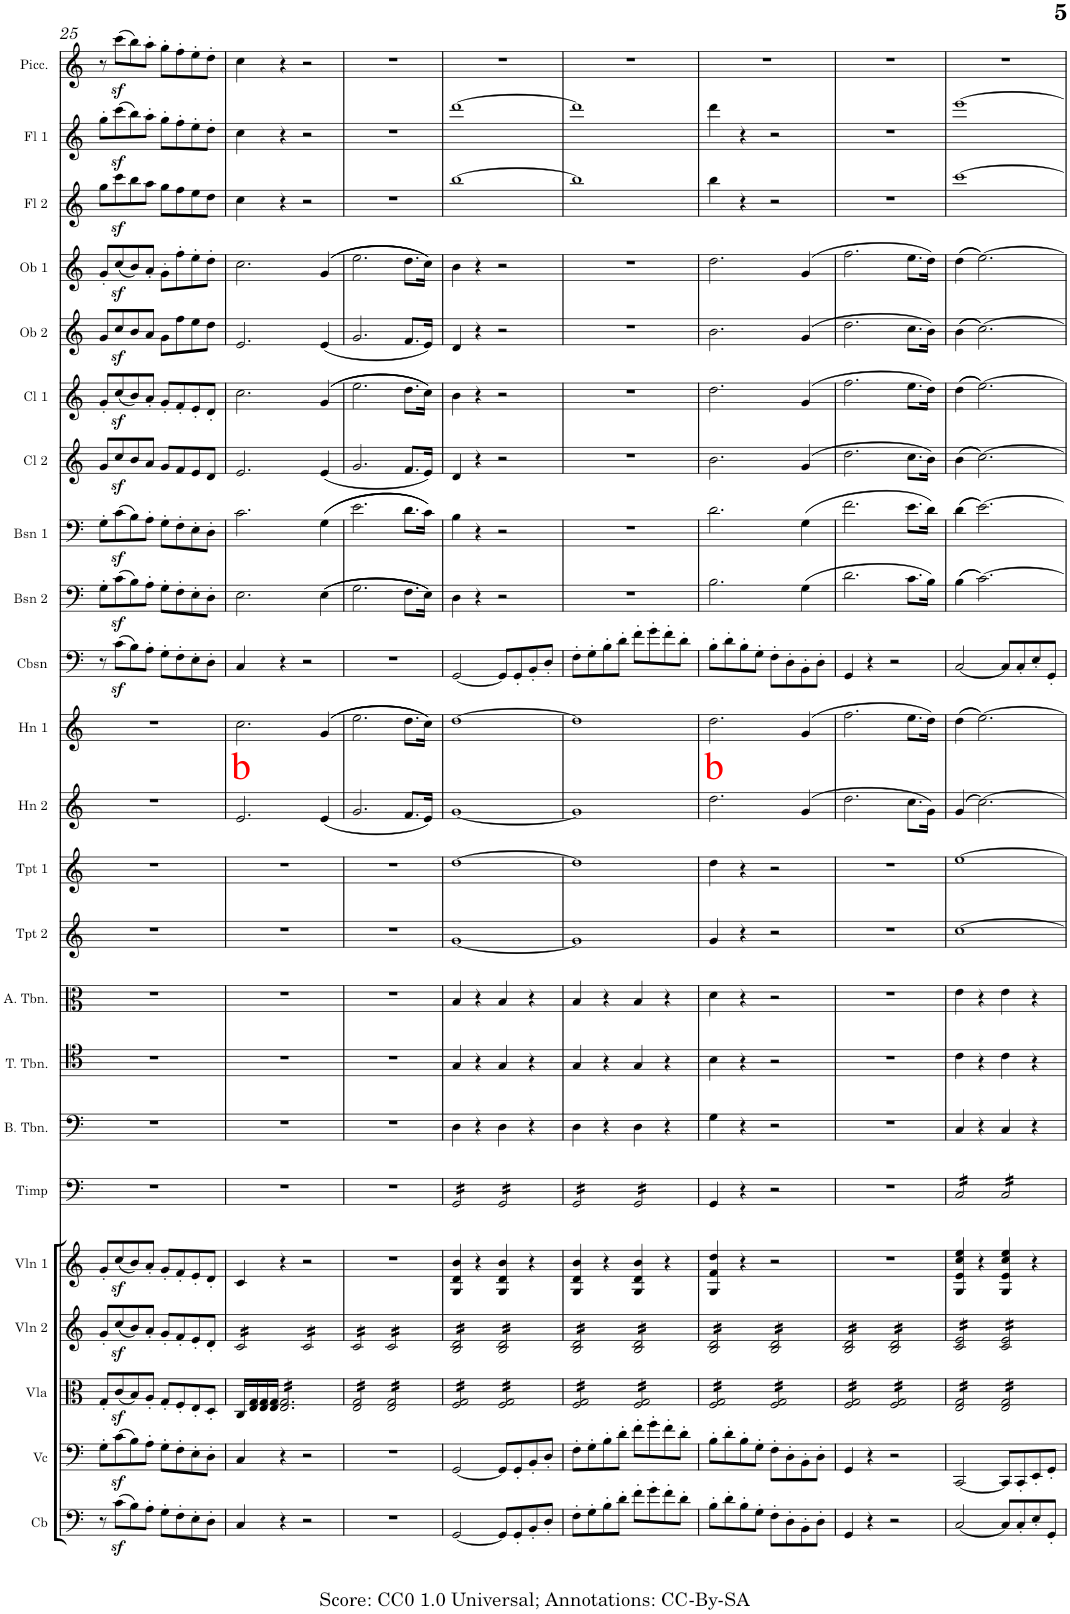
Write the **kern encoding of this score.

**kern	**kern	**kern	**kern	**kern	**kern	**kern	**kern	**kern	**kern	**kern	**kern	**kern	**text	**kern	**kern	**kern	**kern	**kern	**kern	**kern	**kern	**kern	**kern
*part23	*part22	*part21	*part20	*part19	*part18	*part17	*part16	*part15	*part14	*part13	*part12	*part11	*part11	*part10	*part9	*part8	*part7	*part6	*part5	*part4	*part3	*part2	*part1
*staff23	*staff22	*staff21	*staff20	*staff19	*staff18	*staff17	*staff16	*staff15	*staff14	*staff13	*staff12	*staff11	*staff11	*staff10	*staff9	*staff8	*staff7	*staff6	*staff5	*staff4	*staff3	*staff2	*staff1
*I"Contrabass	*I"Violoncello	*I"Viola	*I"Violin 2	*I"Violin 1	*I"Timpani	*I"Bass Trombone	*I"Tenor Trombone	*I"Alto Trombone	*I"C Trumpet 2	*I"C Trumpet 1	*I"C Horn 2	*I"C Horn 1	*	*I"Contrabassoon	*I"Bassoon 2	*I"Bassoon 1	*I"C Clarinet 2	*I"C Clarinet 1	*I"Oboe 2	*I"Oboe 1	*I"Flute 2	*I"Flute 1	*I"Piccolo
*I'Cb	*I'Vc	*I'Vla	*I'Vln 2	*I'Vln 1	*I'Timp	*I'B. Tbn.	*I'T. Tbn.	*I'A. Tbn.	*I'Tpt 2	*I'Tpt 1	*I'Hn 2	*I'Hn 1	*	*I'Cbsn	*I'Bsn 2	*I'Bsn 1	*I'Cl 2	*I'Cl 1	*I'Ob 2	*I'Ob 1	*I'Fl 2	*I'Fl 1	*I'Picc.
!!LO:PB:g=z
*clefF4	*clefF4	*clefC3	*clefG2	*clefG2	*clefF4	*clefF4	*clefC4	*clefC3	*clefG2	*clefG2	*clefG2	*clefG2	*	*clefF4	*clefF4	*clefF4	*clefG2	*clefG2	*clefG2	*clefG2	*clefG2	*clefG2	*clefG2
*Trd7c12	*	*	*	*	*	*	*	*	*	*	*Trd7c12	*Trd7c12	*	*Trd7c12	*	*	*Trd1c2	*Trd1c2	*	*	*	*	*Trd-7c-12
*k[]	*k[]	*k[]	*k[]	*k[]	*k[]	*k[]	*k[]	*k[]	*k[]	*k[]	*k[]	*k[]	*	*k[]	*k[]	*k[]	*k[]	*k[]	*k[]	*k[]	*k[]	*k[]	*k[]
*M4/4	*M4/4	*M4/4	*M4/4	*M4/4	*M4/4	*M4/4	*M4/4	*M4/4	*M4/4	*M4/4	*M4/4	*M4/4	*	*M4/4	*M4/4	*M4/4	*M4/4	*M4/4	*M4/4	*M4/4	*M4/4	*M4/4	*M4/4
*met(c)	*met(c)	*met(c)	*met(c)	*met(c)	*met(c)	*met(c)	*met(c)	*met(c)	*met(c)	*met(c)	*met(c)	*met(c)	*	*met(c)	*met(c)	*met(c)	*met(c)	*met(c)	*met(c)	*met(c)	*met(c)	*met(c)	*met(c)
=25	=25	=25	=25	=25	=25	=25	=25	=25	=25	=25	=25	=25	=25	=25	=25	=25	=25	=25	=25	=25	=25	=25	=25
8r	8G'\L	8G'/L	8g'/L	8g'/L	1r	1r	1r	1r	1r	1r	1r	1r	.	8r	8G'\L	8G'\L	8g/L	8g'/L	8g/L	8g'/L	8gg\L	8gg'\L	8r
(8cz<\L	(8cz<\	(8cz</	(8ccz</	(8ccz</	.	.	.	.	.	.	.	.	.	(8cz<\L	(8cz<\	(8cz<\	8ccz</	(8ccz</	8ccz</	(8ccz</	8cccz<\	(8cccz<\	(8cccz<\L
8B\)	8B\)	8B/)	8b/)	8b/)	.	.	.	.	.	.	.	.	.	8B\)	8B\)	8B\)	8b/	8b/)	8b/	8b/)	8bb\	8bb\)	8bb\)
8A'\J	8A'\J	8A'/J	8a'/J	8a'/J	.	.	.	.	.	.	.	.	.	8A'\J	8A'\J	8A'\J	8a/J	8a'/J	8a/J	8a'/J	8aa\J	8aa'\J	8aa'\J
8G'\L	8G'\L	8G'/L	8g'/L	8g'/L	.	.	.	.	.	.	.	.	.	8G'\L	8G'\L	8G'\L	8g/L	8g'/L	8g\L	8g'\L	8gg\L	8gg'\L	8gg'\L
8F'\	8F'\	8F'/	8f'/	8f'/	.	.	.	.	.	.	.	.	.	8F'\	8F'\	8F'\	8f/	8f'/	8ff\	8ff'\	8ff\	8ff'\	8ff'\
8E'\	8E'\	8E'/	8e'/	8e'/	.	.	.	.	.	.	.	.	.	8E'\	8E'\	8E'\	8e/	8e'/	8ee\	8ee'\	8ee\	8ee'\	8ee'\
8D'\J	8D'\J	8D'/J	8d'/J	8d'/J	.	.	.	.	.	.	.	.	.	8D'\J	8D'\J	8D'\J	8d/J	8d'/J	8dd\J	8dd'\J	8dd\J	8dd'\J	8dd'\J
=26	=26	=26	=26	=26	=26	=26	=26	=26	=26	=26	=26	=26	=26	=26	=26	=26	=26	=26	=26	=26	=26	=26	=26
!	!	!	!	!	!	!	!	!	!	!	!	!	!LO:LY:b:color=#FF0000	!	!	!	!	!	!	!	!	!	!
*	*	*	*tremolo	*	*	*	*	*	*	*	*	*	*	*	*	*	*	*	*	*	*	*	*
4C/	4C/	16C/LL	16c/LL	4c/	1r	1r	1r	1r	1r	1r	2.e/	2.cc\	b	4C/	2.E\	2.c\	2.e/	2.cc\	2.e/	2.cc\	4cc\	4cc\	4cc\
.	.	16E/ 16G/	16c/	.	.	.	.	.	.	.	.	.	.	.	.	.	.	.	.	.	.	.	.
.	.	16E/ 16G/	16c/	.	.	.	.	.	.	.	.	.	.	.	.	.	.	.	.	.	.	.	.
.	.	16E/ 16G/JJ	16c/	.	.	.	.	.	.	.	.	.	.	.	.	.	.	.	.	.	.	.	.
*	*	*tremolo	*	*	*	*	*	*	*	*	*	*	*	*	*	*	*	*	*	*	*	*	*
4r	4r	16E/ 16G/LL	16c/	4r	.	.	.	.	.	.	.	.	.	4r	.	.	.	.	.	.	4r	4r	4r
.	.	16E/ 16G/	16c/	.	.	.	.	.	.	.	.	.	.	.	.	.	.	.	.	.	.	.	.
.	.	16E/ 16G/	16c/	.	.	.	.	.	.	.	.	.	.	.	.	.	.	.	.	.	.	.	.
.	.	16E/ 16G/	16c/JJ	.	.	.	.	.	.	.	.	.	.	.	.	.	.	.	.	.	.	.	.
2r	2r	16E/ 16G/	16c/LL	2r	.	.	.	.	.	.	.	.	.	2r	.	.	.	.	.	.	2r	2r	2r
.	.	16E/ 16G/	16c/	.	.	.	.	.	.	.	.	.	.	.	.	.	.	.	.	.	.	.	.
.	.	16E/ 16G/	16c/	.	.	.	.	.	.	.	.	.	.	.	.	.	.	.	.	.	.	.	.
.	.	16E/ 16G/	16c/	.	.	.	.	.	.	.	.	.	.	.	.	.	.	.	.	.	.	.	.
.	.	16E/ 16G/	16c/	.	.	.	.	.	.	.	(<4e/	((4g/	.	.	((4E\	((4G\	(<4e/	((4g/	(<4e/	((4g/	.	.	.
.	.	16E/ 16G/	16c/	.	.	.	.	.	.	.	.	.	.	.	.	.	.	.	.	.	.	.	.
.	.	16E/ 16G/	16c/	.	.	.	.	.	.	.	.	.	.	.	.	.	.	.	.	.	.	.	.
.	.	16E/ 16G/JJ	16c/JJ	.	.	.	.	.	.	.	.	.	.	.	.	.	.	.	.	.	.	.	.
=27	=27	=27	=27	=27	=27	=27	=27	=27	=27	=27	=27	=27	=27	=27	=27	=27	=27	=27	=27	=27	=27	=27	=27
1r	1r	16E/ 16G/LL	16c/LL	1r	1r	1r	1r	1r	1r	1r	2.g/	2.ee\	.	1r	2.G\	2.e\	2.g/	2.ee\	2.g/	2.ee\	1r	1r	1r
.	.	16E/ 16G/	16c/	.	.	.	.	.	.	.	.	.	.	.	.	.	.	.	.	.	.	.	.
.	.	16E/ 16G/	16c/	.	.	.	.	.	.	.	.	.	.	.	.	.	.	.	.	.	.	.	.
.	.	16E/ 16G/	16c/	.	.	.	.	.	.	.	.	.	.	.	.	.	.	.	.	.	.	.	.
.	.	16E/ 16G/	16c/	.	.	.	.	.	.	.	.	.	.	.	.	.	.	.	.	.	.	.	.
.	.	16E/ 16G/	16c/	.	.	.	.	.	.	.	.	.	.	.	.	.	.	.	.	.	.	.	.
.	.	16E/ 16G/	16c/	.	.	.	.	.	.	.	.	.	.	.	.	.	.	.	.	.	.	.	.
.	.	16E/ 16G/JJ	16c/JJ	.	.	.	.	.	.	.	.	.	.	.	.	.	.	.	.	.	.	.	.
.	.	16E/ 16G/LL	16c/LL	.	.	.	.	.	.	.	.	.	.	.	.	.	.	.	.	.	.	.	.
.	.	16E/ 16G/	16c/	.	.	.	.	.	.	.	.	.	.	.	.	.	.	.	.	.	.	.	.
.	.	16E/ 16G/	16c/	.	.	.	.	.	.	.	.	.	.	.	.	.	.	.	.	.	.	.	.
.	.	16E/ 16G/	16c/	.	.	.	.	.	.	.	.	.	.	.	.	.	.	.	.	.	.	.	.
.	.	16E/ 16G/	16c/	.	.	.	.	.	.	.	8.f/L	8.dd\L	.	.	8.F\L	8.d\L	8.f/L	8.dd\L	8.f/L	8.dd\L	.	.	.
.	.	16E/ 16G/	16c/	.	.	.	.	.	.	.	.	.	.	.	.	.	.	.	.	.	.	.	.
.	.	16E/ 16G/	16c/	.	.	.	.	.	.	.	.	.	.	.	.	.	.	.	.	.	.	.	.
.	.	16E/ 16G/JJ	16c/JJ	.	.	.	.	.	.	.	16e/Jk)	16cc\Jk))	.	.	16E\Jk))	16c\Jk))	16e/Jk)	16cc\Jk))	16e/Jk)	16cc\Jk))	.	.	.
=28	=28	=28	=28	=28	=28	=28	=28	=28	=28	=28	=28	=28	=28	=28	=28	=28	=28	=28	=28	=28	=28	=28	=28
*	*	*	*	*	*tremolo	*	*	*	*	*	*	*	*	*	*	*	*	*	*	*	*	*	*
[2GG/	[2GG/	16F/ 16G/LL	16B/ 16d/LL	4G/ 4d/ 4b/	16GG/LL	4D\	4G/	4B/	[1g	[1dd	[1g	[1dd	.	[2GG/	4D\	4B\	4d/	4b\	4d/	4b\	[1bb	[1ddd	1r
.	.	16F/ 16G/	16B/ 16d/	.	16GG/	.	.	.	.	.	.	.	.	.	.	.	.	.	.	.	.	.	.
.	.	16F/ 16G/	16B/ 16d/	.	16GG/	.	.	.	.	.	.	.	.	.	.	.	.	.	.	.	.	.	.
.	.	16F/ 16G/	16B/ 16d/	.	16GG/	.	.	.	.	.	.	.	.	.	.	.	.	.	.	.	.	.	.
.	.	16F/ 16G/	16B/ 16d/	4r	16GG/	4r	4r	4r	.	.	.	.	.	.	4r	4r	4r	4r	4r	4r	.	.	.
.	.	16F/ 16G/	16B/ 16d/	.	16GG/	.	.	.	.	.	.	.	.	.	.	.	.	.	.	.	.	.	.
.	.	16F/ 16G/	16B/ 16d/	.	16GG/	.	.	.	.	.	.	.	.	.	.	.	.	.	.	.	.	.	.
.	.	16F/ 16G/JJ	16B/ 16d/JJ	.	16GG/JJ	.	.	.	.	.	.	.	.	.	.	.	.	.	.	.	.	.	.
8GG/L]	8GG/L]	16F/ 16G/LL	16B/ 16d/LL	4G/ 4d/ 4b/	16GG/LL	4D\	4G/	4B/	.	.	.	.	.	8GG/L]	2r	2r	2r	2r	2r	2r	.	.	.
.	.	16F/ 16G/	16B/ 16d/	.	16GG/	.	.	.	.	.	.	.	.	.	.	.	.	.	.	.	.	.	.
8GG'/	8GG'/	16F/ 16G/	16B/ 16d/	.	16GG/	.	.	.	.	.	.	.	.	8GG'/	.	.	.	.	.	.	.	.	.
.	.	16F/ 16G/	16B/ 16d/	.	16GG/	.	.	.	.	.	.	.	.	.	.	.	.	.	.	.	.	.	.
8BB'/	8BB'/	16F/ 16G/	16B/ 16d/	4r	16GG/	4r	4r	4r	.	.	.	.	.	8BB'/	.	.	.	.	.	.	.	.	.
.	.	16F/ 16G/	16B/ 16d/	.	16GG/	.	.	.	.	.	.	.	.	.	.	.	.	.	.	.	.	.	.
8D'/J	8D'/J	16F/ 16G/	16B/ 16d/	.	16GG/	.	.	.	.	.	.	.	.	8D'/J	.	.	.	.	.	.	.	.	.
.	.	16F/ 16G/JJ	16B/ 16d/JJ	.	16GG/JJ	.	.	.	.	.	.	.	.	.	.	.	.	.	.	.	.	.	.
=29	=29	=29	=29	=29	=29	=29	=29	=29	=29	=29	=29	=29	=29	=29	=29	=29	=29	=29	=29	=29	=29	=29	=29
8F'\L	8F'\L	16F/ 16G/LL	16B/ 16d/LL	4G/ 4d/ 4b/	16GG/LL	4D\	4G/	4B/	1g]	1dd]	1g]	1dd]	.	8F'\L	1r	1r	1r	1r	1r	1r	1bb]	1ddd]	1r
.	.	16F/ 16G/	16B/ 16d/	.	16GG/	.	.	.	.	.	.	.	.	.	.	.	.	.	.	.	.	.	.
8G'\	8G'\	16F/ 16G/	16B/ 16d/	.	16GG/	.	.	.	.	.	.	.	.	8G'\	.	.	.	.	.	.	.	.	.
.	.	16F/ 16G/	16B/ 16d/	.	16GG/	.	.	.	.	.	.	.	.	.	.	.	.	.	.	.	.	.	.
8B'\	8B'\	16F/ 16G/	16B/ 16d/	4r	16GG/	4r	4r	4r	.	.	.	.	.	8B'\	.	.	.	.	.	.	.	.	.
.	.	16F/ 16G/	16B/ 16d/	.	16GG/	.	.	.	.	.	.	.	.	.	.	.	.	.	.	.	.	.	.
8d'\J	8d'\J	16F/ 16G/	16B/ 16d/	.	16GG/	.	.	.	.	.	.	.	.	8d'\J	.	.	.	.	.	.	.	.	.
.	.	16F/ 16G/JJ	16B/ 16d/JJ	.	16GG/JJ	.	.	.	.	.	.	.	.	.	.	.	.	.	.	.	.	.	.
8f'\L	8f'\L	16F/ 16G/LL	16B/ 16d/LL	4G/ 4d/ 4b/	16GG/LL	4D\	4G/	4B/	.	.	.	.	.	8f'\L	.	.	.	.	.	.	.	.	.
.	.	16F/ 16G/	16B/ 16d/	.	16GG/	.	.	.	.	.	.	.	.	.	.	.	.	.	.	.	.	.	.
8g'\	8g'\	16F/ 16G/	16B/ 16d/	.	16GG/	.	.	.	.	.	.	.	.	8g'\	.	.	.	.	.	.	.	.	.
.	.	16F/ 16G/	16B/ 16d/	.	16GG/	.	.	.	.	.	.	.	.	.	.	.	.	.	.	.	.	.	.
8f'\	8f'\	16F/ 16G/	16B/ 16d/	4r	16GG/	4r	4r	4r	.	.	.	.	.	8f'\	.	.	.	.	.	.	.	.	.
.	.	16F/ 16G/	16B/ 16d/	.	16GG/	.	.	.	.	.	.	.	.	.	.	.	.	.	.	.	.	.	.
8d'\J	8d'\J	16F/ 16G/	16B/ 16d/	.	16GG/	.	.	.	.	.	.	.	.	8d'\J	.	.	.	.	.	.	.	.	.
.	.	16F/ 16G/JJ	16B/ 16d/JJ	.	16GG/JJ	.	.	.	.	.	.	.	.	.	.	.	.	.	.	.	.	.	.
*	*	*	*	*	*Xtremolo	*	*	*	*	*	*	*	*	*	*	*	*	*	*	*	*	*	*
=30	=30	=30	=30	=30	=30	=30	=30	=30	=30	=30	=30	=30	=30	=30	=30	=30	=30	=30	=30	=30	=30	=30	=30
!	!	!	!	!	!	!	!	!	!	!	!	!	!LO:LY:b:color=#FF0000	!	!	!	!	!	!	!	!	!	!
8B'\L	8B'\L	16F/ 16G/LL	16B/ 16d/LL	4G/ 4f/ 4dd/	4GG/	4G\	4B\	4d\	4g/	4dd\	2.dd\	2.dd\	b	8B'\L	2.B\	2.d\	2.b\	2.dd\	2.b\	2.dd\	4bb\	4ddd\	1r
.	.	16F/ 16G/	16B/ 16d/	.	.	.	.	.	.	.	.	.	.	.	.	.	.	.	.	.	.	.	.
8d'\	8d'\	16F/ 16G/	16B/ 16d/	.	.	.	.	.	.	.	.	.	.	8d'\	.	.	.	.	.	.	.	.	.
.	.	16F/ 16G/	16B/ 16d/	.	.	.	.	.	.	.	.	.	.	.	.	.	.	.	.	.	.	.	.
8B'\	8B'\	16F/ 16G/	16B/ 16d/	4r	4r	4r	4r	4r	4r	4r	.	.	.	8B'\	.	.	.	.	.	.	4r	4r	.
.	.	16F/ 16G/	16B/ 16d/	.	.	.	.	.	.	.	.	.	.	.	.	.	.	.	.	.	.	.	.
8G'\J	8G'\J	16F/ 16G/	16B/ 16d/	.	.	.	.	.	.	.	.	.	.	8G'\J	.	.	.	.	.	.	.	.	.
.	.	16F/ 16G/JJ	16B/ 16d/JJ	.	.	.	.	.	.	.	.	.	.	.	.	.	.	.	.	.	.	.	.
8F'\L	8F'\L	16F/ 16G/LL	16B/ 16d/LL	2r	2r	2r	2r	2r	2r	2r	.	.	.	8F'\L	.	.	.	.	.	.	2r	2r	.
.	.	16F/ 16G/	16B/ 16d/	.	.	.	.	.	.	.	.	.	.	.	.	.	.	.	.	.	.	.	.
8D'\	8D'\	16F/ 16G/	16B/ 16d/	.	.	.	.	.	.	.	.	.	.	8D'\	.	.	.	.	.	.	.	.	.
.	.	16F/ 16G/	16B/ 16d/	.	.	.	.	.	.	.	.	.	.	.	.	.	.	.	.	.	.	.	.
8BB'\	8BB'\	16F/ 16G/	16B/ 16d/	.	.	.	.	.	.	.	(4g/	(4g/	.	8BB'\	(4G\	(4G\	(4g/	(4g/	(4g/	(4g/	.	.	.
.	.	16F/ 16G/	16B/ 16d/	.	.	.	.	.	.	.	.	.	.	.	.	.	.	.	.	.	.	.	.
8D'\J	8D'\J	16F/ 16G/	16B/ 16d/	.	.	.	.	.	.	.	.	.	.	8D'\J	.	.	.	.	.	.	.	.	.
.	.	16F/ 16G/JJ	16B/ 16d/JJ	.	.	.	.	.	.	.	.	.	.	.	.	.	.	.	.	.	.	.	.
=31	=31	=31	=31	=31	=31	=31	=31	=31	=31	=31	=31	=31	=31	=31	=31	=31	=31	=31	=31	=31	=31	=31	=31
4GG/	4GG/	16F/ 16G/LL	16B/ 16d/LL	1r	1r	1r	1r	1r	1r	1r	2.dd\	2.ff\	.	4GG/	2.d\	2.f\	2.dd\	2.ff\	2.dd\	2.ff\	1r	1r	1r
.	.	16F/ 16G/	16B/ 16d/	.	.	.	.	.	.	.	.	.	.	.	.	.	.	.	.	.	.	.	.
.	.	16F/ 16G/	16B/ 16d/	.	.	.	.	.	.	.	.	.	.	.	.	.	.	.	.	.	.	.	.
.	.	16F/ 16G/	16B/ 16d/	.	.	.	.	.	.	.	.	.	.	.	.	.	.	.	.	.	.	.	.
4r	4r	16F/ 16G/	16B/ 16d/	.	.	.	.	.	.	.	.	.	.	4r	.	.	.	.	.	.	.	.	.
.	.	16F/ 16G/	16B/ 16d/	.	.	.	.	.	.	.	.	.	.	.	.	.	.	.	.	.	.	.	.
.	.	16F/ 16G/	16B/ 16d/	.	.	.	.	.	.	.	.	.	.	.	.	.	.	.	.	.	.	.	.
.	.	16F/ 16G/JJ	16B/ 16d/JJ	.	.	.	.	.	.	.	.	.	.	.	.	.	.	.	.	.	.	.	.
2r	2r	16F/ 16G/LL	16B/ 16d/LL	.	.	.	.	.	.	.	.	.	.	2r	.	.	.	.	.	.	.	.	.
.	.	16F/ 16G/	16B/ 16d/	.	.	.	.	.	.	.	.	.	.	.	.	.	.	.	.	.	.	.	.
.	.	16F/ 16G/	16B/ 16d/	.	.	.	.	.	.	.	.	.	.	.	.	.	.	.	.	.	.	.	.
.	.	16F/ 16G/	16B/ 16d/	.	.	.	.	.	.	.	.	.	.	.	.	.	.	.	.	.	.	.	.
.	.	16F/ 16G/	16B/ 16d/	.	.	.	.	.	.	.	8.cc\L	8.ee\L	.	.	8.c\L	8.e\L	8.cc\L	8.ee\L	8.cc\L	8.ee\L	.	.	.
.	.	16F/ 16G/	16B/ 16d/	.	.	.	.	.	.	.	.	.	.	.	.	.	.	.	.	.	.	.	.
.	.	16F/ 16G/	16B/ 16d/	.	.	.	.	.	.	.	.	.	.	.	.	.	.	.	.	.	.	.	.
.	.	16F/ 16G/JJ	16B/ 16d/JJ	.	.	.	.	.	.	.	16g\Jk)	16dd\Jk)	.	.	16B\Jk)	16d\Jk)	16b\Jk)	16dd\Jk)	16b\Jk)	16dd\Jk)	.	.	.
=32	=32	=32	=32	=32	=32	=32	=32	=32	=32	=32	=32	=32	=32	=32	=32	=32	=32	=32	=32	=32	=32	=32	=32
*	*	*	*	*	*tremolo	*	*	*	*	*	*	*	*	*	*	*	*	*	*	*	*	*	*
[2C/	[2CC/	16E/ 16G/LL	16c/ 16e/LL	4G/ 4e/ 4cc/ 4ee/	16C/LL	4C/	4c\	4e\	[1cc	[1ee	((4g/	((4dd\	.	[2C/	((4B\	((4d\	((4b\	((4dd\	((4b\	((4dd\	[1ccc	[1eee	1r
.	.	16E/ 16G/	16c/ 16e/	.	16C/	.	.	.	.	.	.	.	.	.	.	.	.	.	.	.	.	.	.
.	.	16E/ 16G/	16c/ 16e/	.	16C/	.	.	.	.	.	.	.	.	.	.	.	.	.	.	.	.	.	.
.	.	16E/ 16G/	16c/ 16e/	.	16C/	.	.	.	.	.	.	.	.	.	.	.	.	.	.	.	.	.	.
.	.	16E/ 16G/	16c/ 16e/	4r	16C/	4r	4r	4r	.	.	[2.cc\))	[2.ee\))	.	.	[2.c\))	[2.e\))	[2.cc\))	[2.ee\))	[2.cc\))	[2.ee\))	.	.	.
.	.	16E/ 16G/	16c/ 16e/	.	16C/	.	.	.	.	.	.	.	.	.	.	.	.	.	.	.	.	.	.
.	.	16E/ 16G/	16c/ 16e/	.	16C/	.	.	.	.	.	.	.	.	.	.	.	.	.	.	.	.	.	.
.	.	16E/ 16G/JJ	16c/ 16e/JJ	.	16C/JJ	.	.	.	.	.	.	.	.	.	.	.	.	.	.	.	.	.	.
8C/L]	8CC/L]	16E/ 16G/LL	16c/ 16e/LL	4G/ 4e/ 4cc/ 4ee/	16C/LL	4C/	4c\	4e\	.	.	.	.	.	8C/L]	.	.	.	.	.	.	.	.	.
.	.	16E/ 16G/	16c/ 16e/	.	16C/	.	.	.	.	.	.	.	.	.	.	.	.	.	.	.	.	.	.
8C'/	8CC'/	16E/ 16G/	16c/ 16e/	.	16C/	.	.	.	.	.	.	.	.	8C'/	.	.	.	.	.	.	.	.	.
.	.	16E/ 16G/	16c/ 16e/	.	16C/	.	.	.	.	.	.	.	.	.	.	.	.	.	.	.	.	.	.
8E'/	8EE'/	16E/ 16G/	16c/ 16e/	4r	16C/	4r	4r	4r	.	.	.	.	.	8E'/	.	.	.	.	.	.	.	.	.
.	.	16E/ 16G/	16c/ 16e/	.	16C/	.	.	.	.	.	.	.	.	.	.	.	.	.	.	.	.	.	.
8GG'/J	8GG'/J	16E/ 16G/	16c/ 16e/	.	16C/	.	.	.	.	.	.	.	.	8GG'/J	.	.	.	.	.	.	.	.	.
.	.	16E/ 16G/JJ	16c/ 16e/JJ	.	16C/JJ	.	.	.	.	.	.	.	.	.	.	.	.	.	.	.	.	.	.
*	*	*	*	*	*Xtremolo	*	*	*	*	*	*	*	*	*	*	*	*	*	*	*	*	*	*
*	*	*	*Xtremolo	*	*	*	*	*	*	*	*	*	*	*	*	*	*	*	*	*	*	*	*
*	*	*Xtremolo	*	*	*	*	*	*	*	*	*	*	*	*	*	*	*	*	*	*	*	*	*
=	=	=	=	=	=	=	=	=	=	=	=	=	=	=	=	=	=	=	=	=	=	=	=
*-	*-	*-	*-	*-	*-	*-	*-	*-	*-	*-	*-	*-	*-	*-	*-	*-	*-	*-	*-	*-	*-	*-	*-
